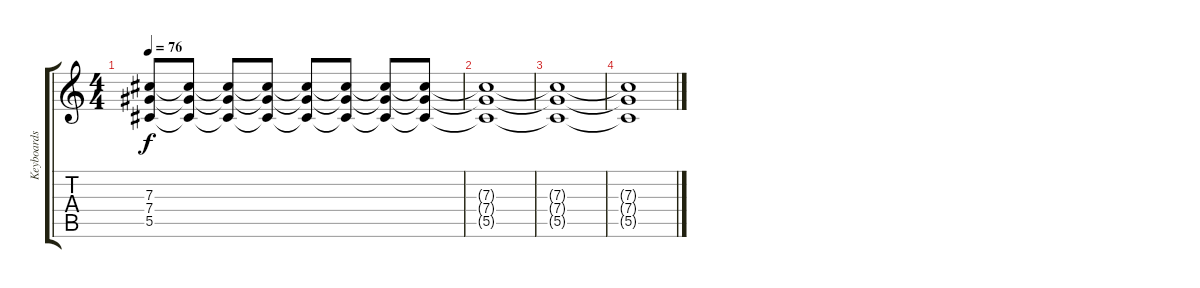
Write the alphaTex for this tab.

\track ("Keyboards And Rithm Guitar" "Keyboards ") {instrument distortionguitar}
\staff {score tabs}
\tuning (Eb4 Bb3 Gb3 Db3 Ab2 Eb2) {hide}
\ts (4 4)
\tempo 76
\clef g2
\ks c
(7.3 7.4 5.5).8{dy f} (7.3{t} 7.4{t} 5.5{t}).8 (7.3{t} 7.4{t} 5.5{t}).8 (7.3{t} 7.4{t} 5.5{t}).8 (7.3{t} 7.4{t} 5.5{t}).8 (7.3{t} 7.4{t} 5.5{t}).8 (7.3{t} 7.4{t} 5.5{t}).8 (7.3{t} 7.4{t} 5.5{t}).8 |
(7.3{t} 7.4{t} 5.5{t}).1{volume 0} |
(7.3{t} 7.4{t} 5.5{t}).1 |
(7.3{t} 7.4{t} 5.5{t}).1
